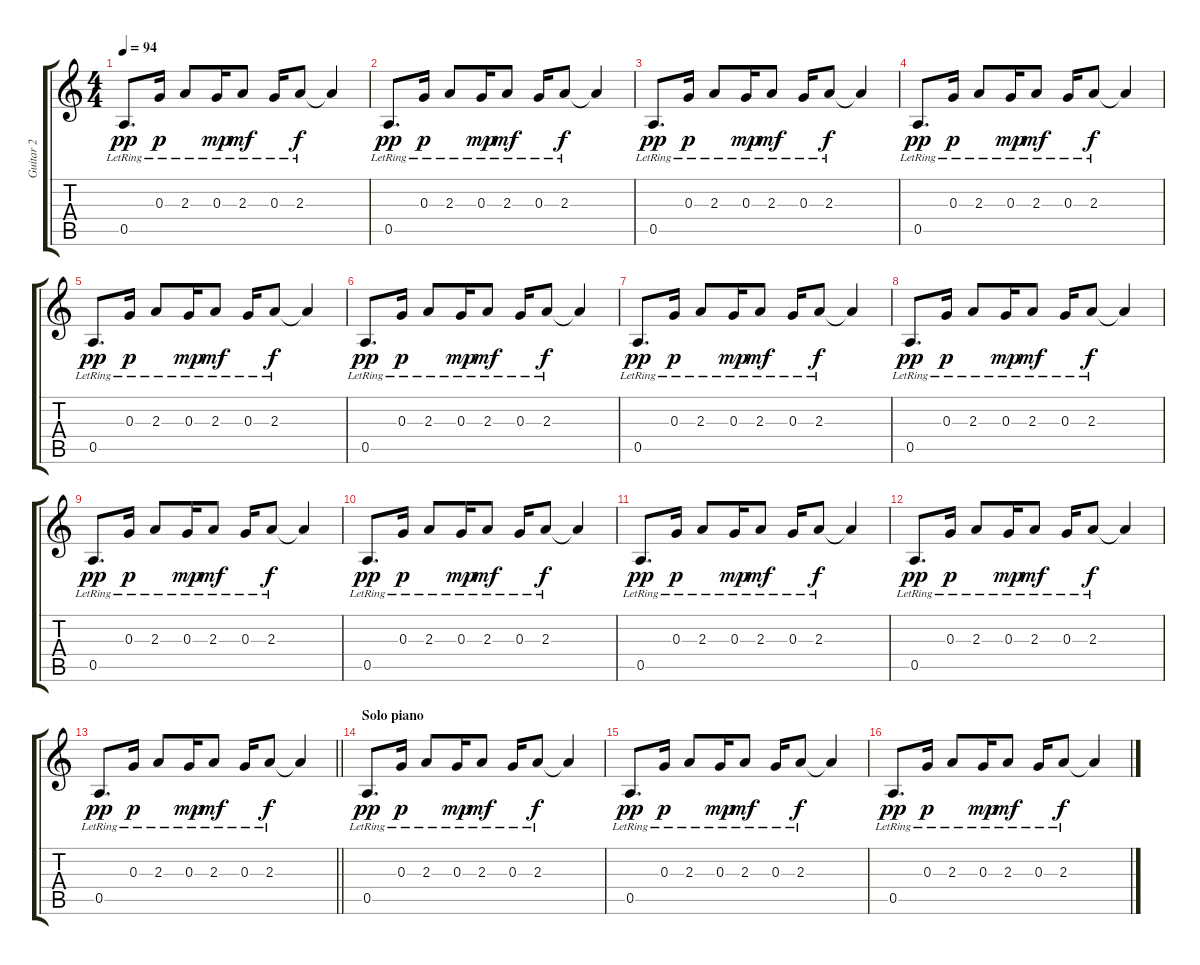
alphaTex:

\track ("Guitar 2" "Guitar 2") {instrument electricguitarjazz}
\staff {score tabs}
\tuning (E4 B3 G3 D3 A2 E2) {hide}
\ts (4 4)
\tempo 94
\clef g2
\ks c
0.5{lr}.8{d dy pp} 0.3{lr}.16{dy p} 2.3{lr}.8 0.3{lr}.16{dy mp} 2.3{lr}.8{dy mf} 0.3{lr}.16 2.3{lr}.8{dy f} 2.3{t}.4 |
0.5{lr}.8{d dy pp} 0.3{lr}.16{dy p} 2.3{lr}.8 0.3{lr}.16{dy mp} 2.3{lr}.8{dy mf} 0.3{lr}.16 2.3{lr}.8{dy f} 2.3{t}.4 |
0.5{lr}.8{d dy pp} 0.3{lr}.16{dy p} 2.3{lr}.8 0.3{lr}.16{dy mp} 2.3{lr}.8{dy mf} 0.3{lr}.16 2.3{lr}.8{dy f} 2.3{t}.4 |
0.5{lr}.8{d dy pp} 0.3{lr}.16{dy p} 2.3{lr}.8 0.3{lr}.16{dy mp} 2.3{lr}.8{dy mf} 0.3{lr}.16 2.3{lr}.8{dy f} 2.3{t}.4 |
0.5{lr}.8{d dy pp} 0.3{lr}.16{dy p} 2.3{lr}.8 0.3{lr}.16{dy mp} 2.3{lr}.8{dy mf} 0.3{lr}.16 2.3{lr}.8{dy f} 2.3{t}.4 |
0.5{lr}.8{d dy pp} 0.3{lr}.16{dy p} 2.3{lr}.8 0.3{lr}.16{dy mp} 2.3{lr}.8{dy mf} 0.3{lr}.16 2.3{lr}.8{dy f} 2.3{t}.4 |
0.5{lr}.8{d dy pp} 0.3{lr}.16{dy p} 2.3{lr}.8 0.3{lr}.16{dy mp} 2.3{lr}.8{dy mf} 0.3{lr}.16 2.3{lr}.8{dy f} 2.3{t}.4 |
0.5{lr}.8{d dy pp} 0.3{lr}.16{dy p} 2.3{lr}.8 0.3{lr}.16{dy mp} 2.3{lr}.8{dy mf} 0.3{lr}.16 2.3{lr}.8{dy f} 2.3{t}.4 |
0.5{lr}.8{d dy pp} 0.3{lr}.16{dy p} 2.3{lr}.8 0.3{lr}.16{dy mp} 2.3{lr}.8{dy mf} 0.3{lr}.16 2.3{lr}.8{dy f} 2.3{t}.4 |
0.5{lr}.8{d dy pp} 0.3{lr}.16{dy p} 2.3{lr}.8 0.3{lr}.16{dy mp} 2.3{lr}.8{dy mf} 0.3{lr}.16 2.3{lr}.8{dy f} 2.3{t}.4 |
0.5{lr}.8{d dy pp} 0.3{lr}.16{dy p} 2.3{lr}.8 0.3{lr}.16{dy mp} 2.3{lr}.8{dy mf} 0.3{lr}.16 2.3{lr}.8{dy f} 2.3{t}.4 |
0.5{lr}.8{d dy pp} 0.3{lr}.16{dy p} 2.3{lr}.8 0.3{lr}.16{dy mp} 2.3{lr}.8{dy mf} 0.3{lr}.16 2.3{lr}.8{dy f} 2.3{t}.4 |
\barLineRight lightlight
0.5{lr}.8{d dy pp} 0.3{lr}.16{dy p} 2.3{lr}.8 0.3{lr}.16{dy mp} 2.3{lr}.8{dy mf} 0.3{lr}.16 2.3{lr}.8{dy f} 2.3{t}.4 |
\section ("" "Solo piano")
0.5{lr}.8{d dy pp} 0.3{lr}.16{dy p} 2.3{lr}.8 0.3{lr}.16{dy mp} 2.3{lr}.8{dy mf} 0.3{lr}.16 2.3{lr}.8{dy f} 2.3{t}.4 |
0.5{lr}.8{d dy pp} 0.3{lr}.16{dy p} 2.3{lr}.8 0.3{lr}.16{dy mp} 2.3{lr}.8{dy mf} 0.3{lr}.16 2.3{lr}.8{dy f} 2.3{t}.4 |
0.5{lr}.8{d dy pp} 0.3{lr}.16{dy p} 2.3{lr}.8 0.3{lr}.16{dy mp} 2.3{lr}.8{dy mf} 0.3{lr}.16 2.3{lr}.8{dy f} 2.3{t}.4
